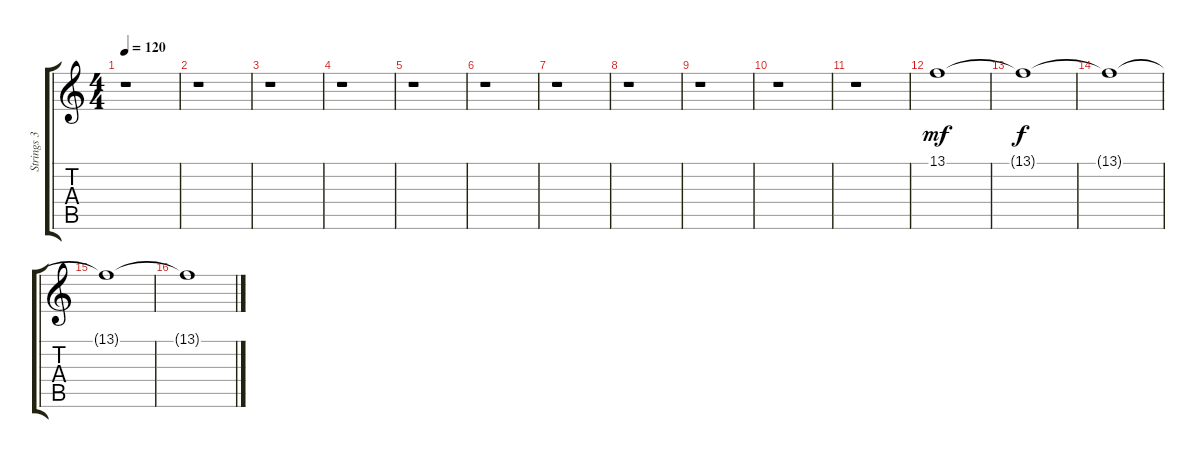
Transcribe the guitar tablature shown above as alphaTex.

\track ("Strings 3" "Strings 3") {instrument stringensemble1}
\staff {score tabs}
\tuning (E4 B3 G3 D3 A2 E2) {hide}
\ts (4 4)
\tempo 120
\clef g2
\ks c
r.1{dy f} |
r.1 |
r.1 |
r.1 |
r.1 |
r.1 |
r.1 |
r.1 |
r.1 |
r.1 |
r.1 |
13.1.1{dy mf} |
13.1{t}.1{dy f} |
13.1{t}.1 |
13.1{t}.1 |
13.1{t}.1
